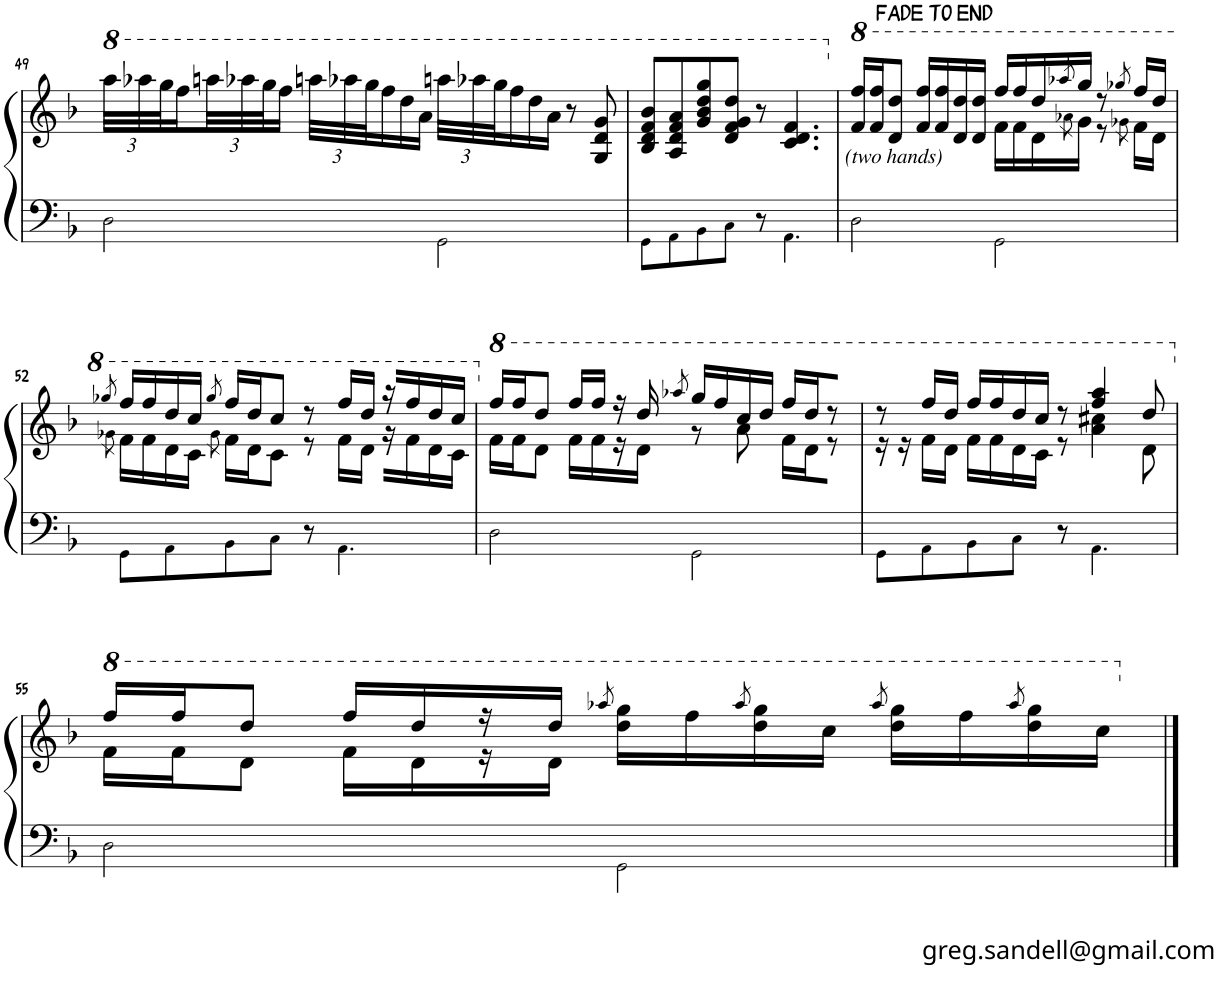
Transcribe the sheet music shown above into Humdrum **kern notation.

**kern	**kern
*part1	*part1
*staff2	*staff1
*I"Piano	*
*I'Pno.	*
!!LO:PB:g=z
*clefF4	*clefG2
*k[b-]	*k[b-]
*M4/4	*M4/4
*	*8va
*	*Xbrackettup
=49	=49
2D!\	48aaa\LLL
.	48aaa-X\
.	48ggg\J
.	16fff\
.	48aaan\L
.	48aaa-X\
.	48ggg\J
.	16fff\JJ
.	48aaan\LLL
.	48aaa-X\
.	48ggg\J
.	16fff\
.	16ddd\
.	16aa\JJ
2GG!\	48aaan\LLL
.	48aaa-X\
.	48ggg\J
.	16fff\
.	16ddd\
.	16aa\JJ
.	8r
.	8g/ 8dd/ 8gg/
=50	=50
8GG!\L	8b-/ 8dd/ 8ff/ 8bb-/L
8AA!\	8a/ 8dd/ 8ff/ 8aa/
8BB-!\	8gg/ 8bb-/ 8ddd/ 8ggg/
8C!\J	8dd/ 8ff/ 8gg/ 8ddd/J
8r	8r
4.AA!\	4.cc/ 4.dd/ 4.ff/
=51	=51
*	*X8va
*	*8va
*	*^
!	!LO:TX:b:i:t=(two hands)	!
!	!LO:TX:a:t=FADE TO END	!
2D!\	16ff/ 16fff/LL	2ryy
.	16ff/ 16fff/J	.
.	8dd/ 8ddd/J	.
.	16ff/ 16fff/LL	.
.	16ff/ 16fff/	.
.	16dd/ 16ddd/	.
.	16dd/ 16ddd/JJ	.
2GG!\	16fff/LL	16ff\LL
.	16fff/	16ff\
.	16ddd/	16dd\
.	8qaaa-X/	8qaa-X\
.	16ggg/JJ	16gg\JJ
.	8r	8r
.	8qggg-X/	8qgg-X\
.	16fff/LL	16ff\LL
.	16ddd/JJ	16dd\JJ
!!LO:LB:g=z	!!
=52	=52	=52
.	8qggg-X/	8qgg-X\
8GG!\L	16fff/LL	16ff\LL
.	16fff/	16ff\
8AA!\	16ddd/	16dd\
.	16ccc/JJ	16cc\JJ
.	8qggg-/	8qgg-\
8BB-!\	16fff/LL	16ff\LL
.	16ddd/J	16dd\J
8C!\J	8ccc/J	8cc\J
8r	8r	8r
4.AA!\	16fff/LL	16ff\LL
.	16ddd/JJ	16dd\JJ
.	16r	16r
.	16fff/	16ff\
.	16ddd/	16dd\
.	16ccc/JJ	16cc\JJ
=53	=53	=53
*	*X8va	*
*	*8va	*
2D!\	16fff/LL	16ff\LL
.	16fff/J	16ff\J
.	8ddd/J	8dd\J
.	16fff/LL	16ff\LL
.	16fff/JJ	16ff\
.	16r	16r
.	16ddd/	16dd\JJ
.	8qaaa-X/	.
2GG!\	16ggg/LL	8r
.	16fff/	.
.	16ccc/	8aa\
.	16ddd/JJ	.
.	16fff/LL	16ff\LL
.	16ddd/J	16dd\J
.	8r	8r
=54	=54	=54
8GG!\L	8r	16r
.	.	16r
8AA!\	16fff/LL	16ff\LL
.	16ddd/JJ	16dd\JJ
8BB-!\	16fff/LL	16ff\LL
.	16fff/	16ff\
8C!\J	16ddd/	16dd\
.	16ccc/JJ	16cc\JJ
8r	8r	8r
4.AA!\	4fff/ 4aaa/	4aa\ 4ccc#X\
.	8ddd/	8dd\
!!LO:LB:g=z	!!
=55	=55	=55
*	*X8va	*
*	*8va	*
2D!\	16fff/LL	16ff\LL
.	16fff/J	16ff\J
.	8ddd/J	8dd\J
.	16fff/LL	16ff\LL
.	16ddd/	16dd\
.	16r	16r
.	16ddd/JJ	16dd\JJ
.	8qaaa-X/	.
!LO:TX:b:t=greg.sandell@gmail.com	!	!
2GG!\	16ddd\ 16ggg\LL	4ryy
.	16fff\	.
.	8qaaa-/	.
.	16ddd\ 16ggg\	.
.	16ccc\JJ	.
.	8qaaa-/	.
.	16ddd\ 16ggg\LL	4ryy
.	16fff\	.
.	8qaaa-/	.
.	16ddd\ 16ggg\	.
.	16ccc\JJ	.
*	*v	*v
*	*X8va
==	==
*-	*-
